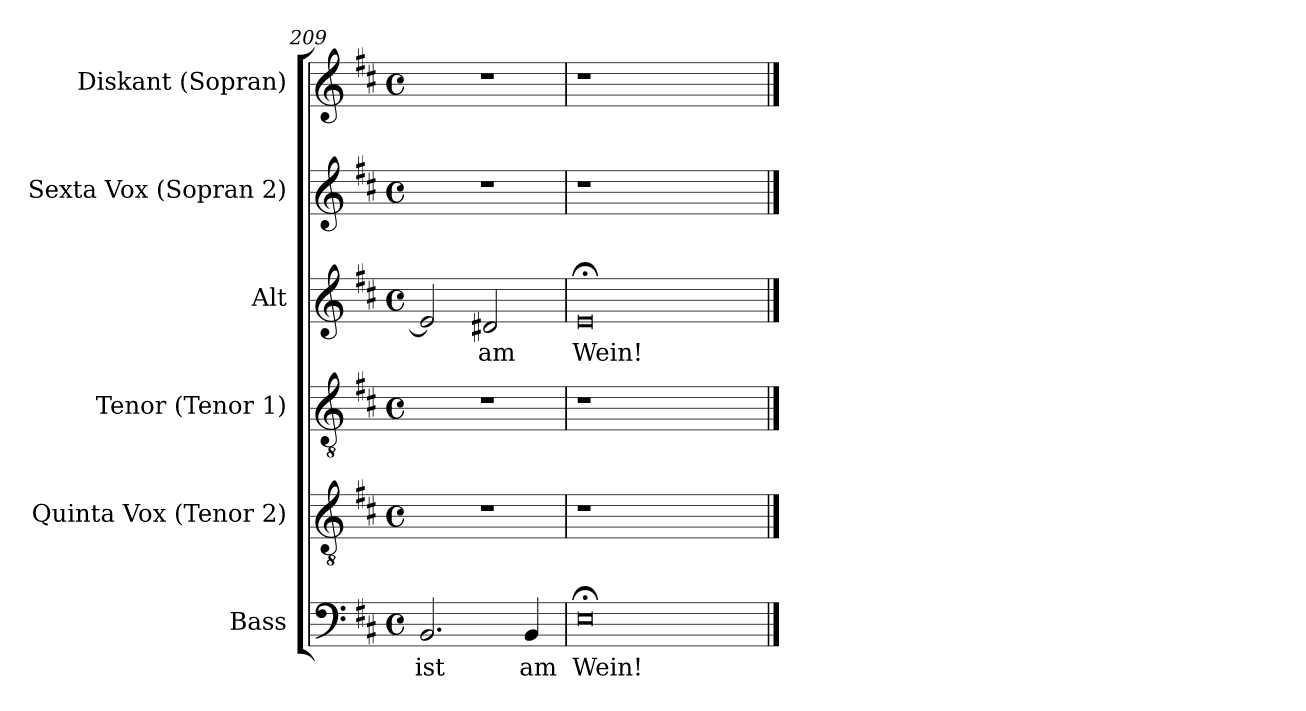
**kern	**text	**kern	**kern	**kern	**text	**kern	**kern
*part6	*part6	*part5	*part4	*part3	*part3	*part2	*part1
*staff6	*staff6	*staff5	*staff4	*staff3	*staff3	*staff2	*staff1
*I"Bass	*	*I"Quinta Vox (Tenor 2)	*I"Tenor (Tenor 1)	*I"Alt	*	*I"Sexta Vox (Sopran 2)	*I"Diskant (Sopran)
*clefF4	*	*clefGv2	*clefGv2	*clefG2	*	*clefG2	*clefG2
*k[f#c#]	*	*k[f#c#]	*k[f#c#]	*k[f#c#]	*	*k[f#c#]	*k[f#c#]
*M4/4	*	*M4/4	*M4/4	*M4/4	*	*M4/4	*M4/4
*met(c)	*	*met(c)	*met(c)	*met(c)	*	*met(c)	*met(c)
=209	=209	=209	=209	=209	=209	=209	=209
!	!LO:LY:b	!	!	!	!	!	!
2.BB/	ist	1r	1r	2e/]	.	1r	1r
!	!	!	!	!	!LO:LY:b	!	!
.	.	.	.	2d#X/	am	.	.
!	!LO:LY:b	!	!	!	!	!	!
4BB/	am	.	.	.	.	.	.
=210	=210	=210	=210	=210	=210	=210	=210
!	!LO:LY:b	!	!	!	!LO:LY:b	!	!
0E;<	Wein!	1r	1r	0e;<	Wein!	1r	1r
.	.	1ryy	1ryy	.	.	1ryy	1ryy
==	==	==	==	==	==	==	==
*-	*-	*-	*-	*-	*-	*-	*-
